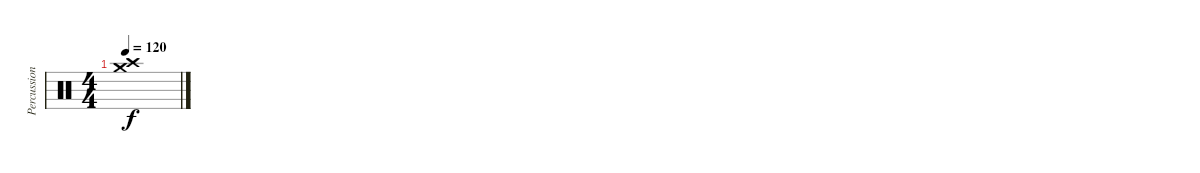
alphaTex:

\track ("Percussions" "Percussion") {instrument percussion}
\staff {score}
\articulation defaults
\ts (4 4)
\tempo 120
\clef neutral
\ks c
("Crash high (hit)" "Crash medium (hit)").1{dy f}
